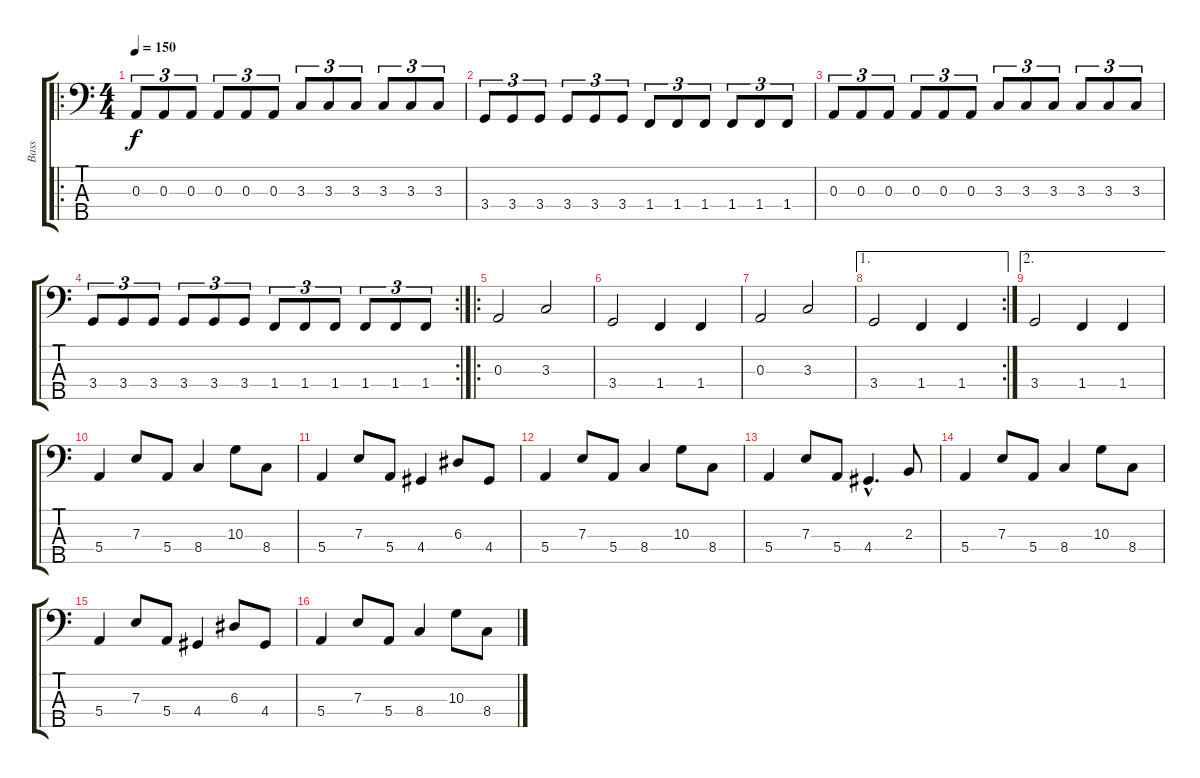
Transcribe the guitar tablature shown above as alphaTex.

\track ("Bass" "Bass") {instrument electricbassfinger}
\staff {score tabs}
\tuning (G2 D2 A1 E1 B0) {hide}
\ro
\ts (4 4)
\tempo 150
\clef f4
\ks c
0.3.8{tu (3 2) dy f} 0.3.8{tu (3 2)} 0.3.8{tu (3 2)} 0.3.8{tu (3 2)} 0.3.8{tu (3 2)} 0.3.8{tu (3 2)} 3.3.8{tu (3 2)} 3.3.8{tu (3 2)} 3.3.8{tu (3 2)} 3.3.8{tu (3 2)} 3.3.8{tu (3 2)} 3.3.8{tu (3 2)} |
3.4.8{tu (3 2)} 3.4.8{tu (3 2)} 3.4.8{tu (3 2)} 3.4.8{tu (3 2)} 3.4.8{tu (3 2)} 3.4.8{tu (3 2)} 1.4.8{tu (3 2)} 1.4.8{tu (3 2)} 1.4.8{tu (3 2)} 1.4.8{tu (3 2)} 1.4.8{tu (3 2)} 1.4.8{tu (3 2)} |
0.3.8{tu (3 2)} 0.3.8{tu (3 2)} 0.3.8{tu (3 2)} 0.3.8{tu (3 2)} 0.3.8{tu (3 2)} 0.3.8{tu (3 2)} 3.3.8{tu (3 2)} 3.3.8{tu (3 2)} 3.3.8{tu (3 2)} 3.3.8{tu (3 2)} 3.3.8{tu (3 2)} 3.3.8{tu (3 2)} |
\rc 2
3.4.8{tu (3 2)} 3.4.8{tu (3 2)} 3.4.8{tu (3 2)} 3.4.8{tu (3 2)} 3.4.8{tu (3 2)} 3.4.8{tu (3 2)} 1.4.8{tu (3 2)} 1.4.8{tu (3 2)} 1.4.8{tu (3 2)} 1.4.8{tu (3 2)} 1.4.8{tu (3 2)} 1.4.8{tu (3 2)} |
\ro
0.3.2 3.3.2 |
3.4.2 1.4.4 1.4.4 |
0.3.2 3.3.2 |
\ae 1
\rc 2
3.4.2 1.4.4 1.4.4 |
\ae 2
3.4.2 1.4.4 1.4.4 |
5.4.4 7.3.8 5.4.8 8.4.4 10.3.8 8.4.8 |
5.4.4 7.3.8 5.4.8 4.4.4 6.3.8 4.4.8 |
5.4.4 7.3.8 5.4.8 8.4.4 10.3.8 8.4.8 |
5.4.4 7.3.8 5.4.8 4.4{hac}.4{d} 2.3.8 |
5.4.4 7.3.8 5.4.8 8.4.4 10.3.8 8.4.8 |
5.4.4 7.3.8 5.4.8 4.4.4 6.3.8 4.4.8 |
5.4.4 7.3.8 5.4.8 8.4.4 10.3.8 8.4.8
